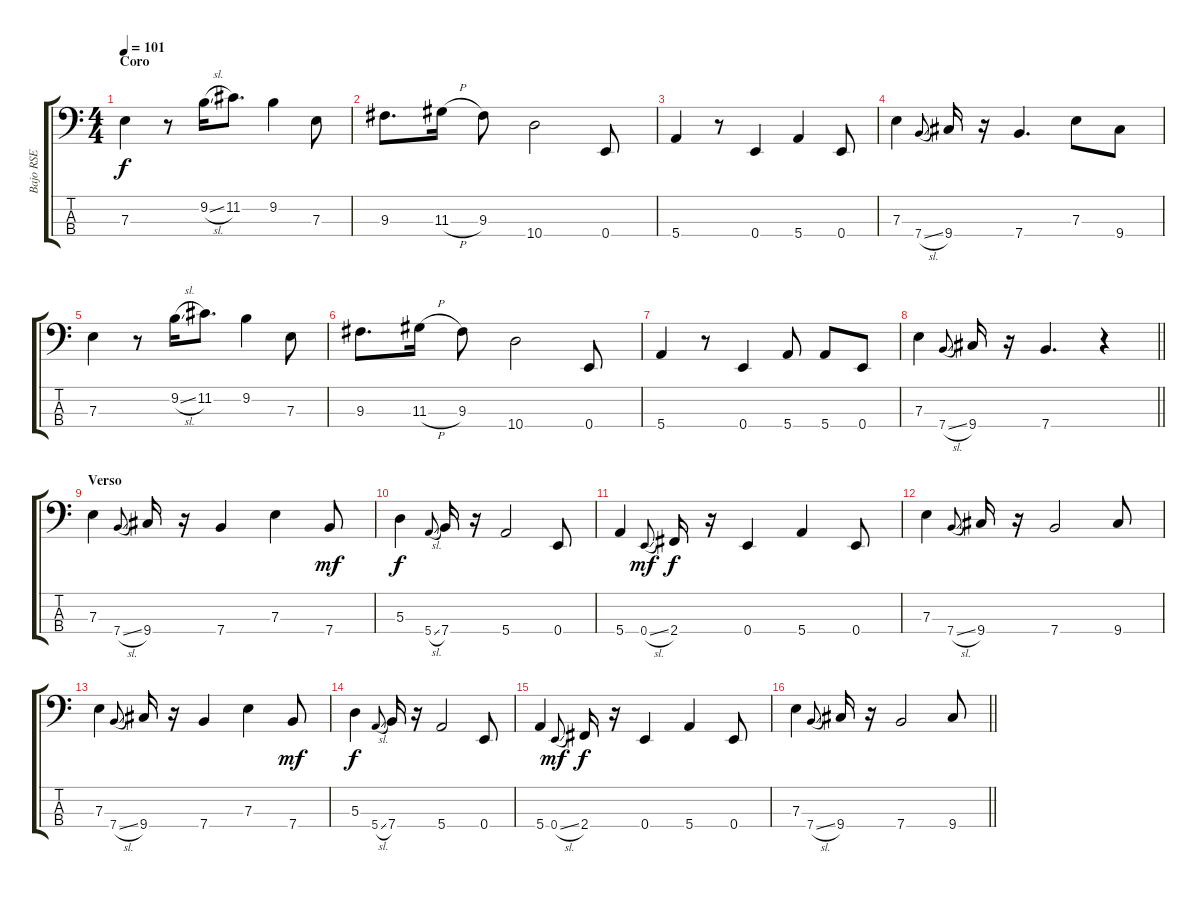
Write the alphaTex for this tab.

\track ("Bajo RSE" "Bajo RSE") {instrument electricbassfinger}
\staff {score tabs}
\tuning (G2 D2 A1 E1) {hide}
\ts (4 4)
\section ("" "Coro")
\tempo 101
\clef f4
\ks c
7.3.4{dy f} r.8 9.2{sl}.16 11.2.8{d} 9.2.4 7.3.8 |
9.3.8{d} 11.3{h}.16 9.3.8 10.4.2 0.4.8 |
5.4.4 r.8 0.4.4 5.4.4 0.4.8 |
7.3.4 7.4{sl}.8{gr onbeat} 9.4.16 r.16 7.4.4{d} 7.3.8 9.4.8 |
7.3.4 r.8 9.2{sl}.16 11.2.8{d} 9.2.4 7.3.8 |
9.3.8{d} 11.3{h}.16 9.3.8 10.4.2 0.4.8 |
5.4.4 r.8 0.4.4 5.4.8 5.4.8 0.4.8 |
\barLineRight lightlight
7.3.4 7.4{sl}.8{gr onbeat} 9.4.16 r.16 7.4.4{d} r.4 |
\section ("" "Verso")
7.3.4 7.4{sl}.8{gr onbeat} 9.4.16 r.16 7.4.4 7.3.4 7.4.8{dy mf} |
5.3.4{dy f} 5.4{sl}.8{gr onbeat} 7.4.16 r.16 5.4.2 0.4.8 |
5.4.4 0.4{sl}.8{gr onbeat dy mf} 2.4.16{dy f} r.16 0.4.4 5.4.4 0.4.8 |
7.3.4 7.4{sl}.8{gr onbeat} 9.4.16 r.16 7.4.2 9.4.8 |
7.3.4 7.4{sl}.8{gr onbeat} 9.4.16 r.16 7.4.4 7.3.4 7.4.8{dy mf} |
5.3.4{dy f} 5.4{sl}.8{gr onbeat} 7.4.16 r.16 5.4.2 0.4.8 |
5.4.4 0.4{sl}.8{gr onbeat dy mf} 2.4.16{dy f} r.16 0.4.4 5.4.4 0.4.8 |
\barLineRight lightlight
7.3.4 7.4{sl}.8{gr onbeat} 9.4.16 r.16 7.4.2 9.4.8
